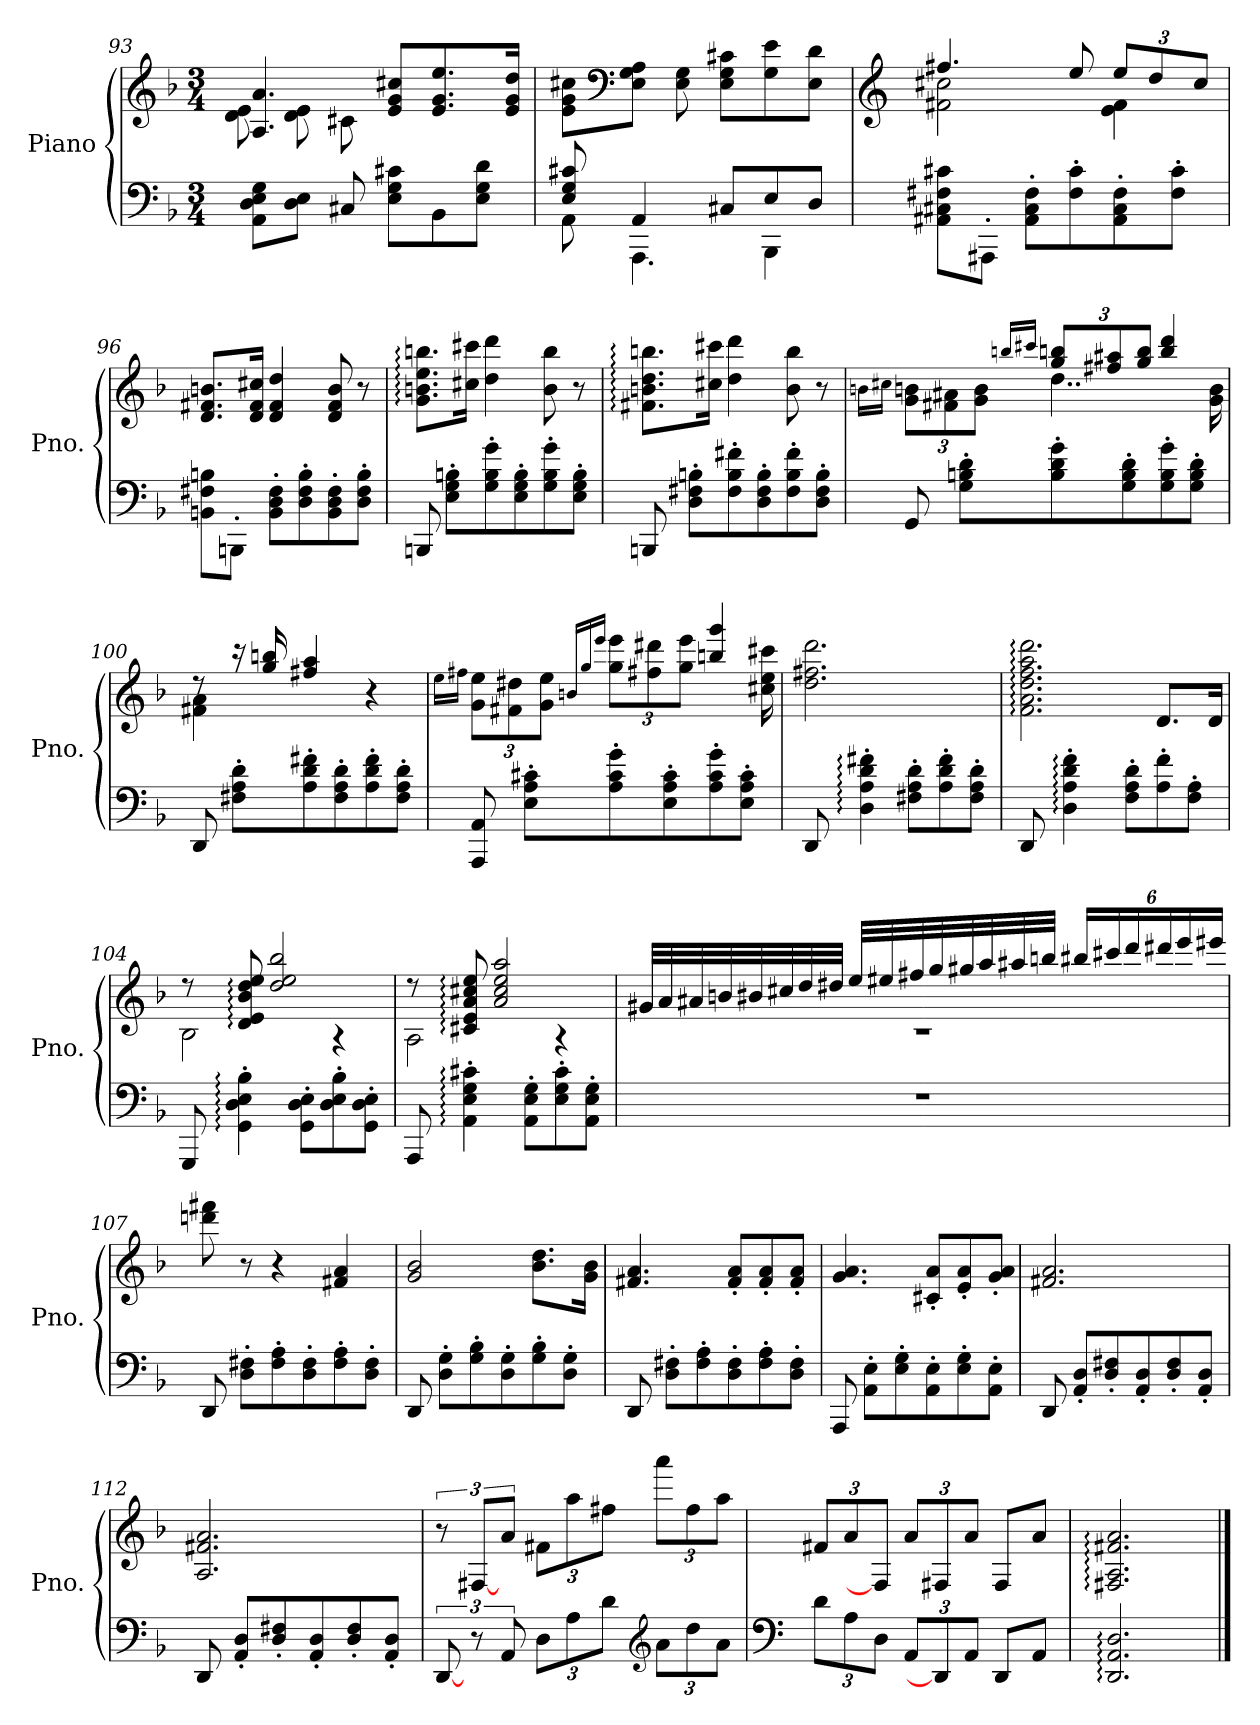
**kern	**kern
*part1	*part1
*staff2	*staff1
*I"Piano	*
*I'Pno.	*
*clefF4	*clefG2
*k[b-]	*k[b-]
*M3/4	*M3/4
=93	=93
*	*^
8AA\ 8D\ 8E\ 8G\L	4.A/ 4.a/	8d\ 8e\
8D\ 8E\J	.	8d\ 8e\
8C#X/	.	8c#X\
8E\ 8G\ 8c#X\L	8e/ 8g/ 8cc#X/L	8ryy
8BB-\	8.e/ 8.g/ 8.ee/	4ryy
8E\ 8G\ 8d\J	.	.
.	16e/ 16g/ 16dd/Jk	.
=94	=94	=94
*^	*	*
8E/ 8G/ 8c#X/	8AA\	8e\ 8g\ 8cc#X\L	8ryy
*	*	*clefF4	*
4AA/	4.AAA\	8E\ 8G\ 8A\J	2ryy
.	.	8E\ 8G\	.
8C#X/L	.	8E\ 8G\ 8c#X\L	.
8E/	4BBB-\	8G\ 8e\	.
8D/J	.	8E\ 8d\J	8ryy
!!LO:LB:g=z	!!
=95	=95	=95	=95
*	*	*clefG2	*
8AA#X\ 8C#X\ 8F#X\ 8c#X\L	2.rgyy	4.ff#X/	2f#X\ 2cc#X\
8AAA#X'\J	.	.	.
8AA#\' 8C#\' 8F#\'L	.	.	.
8F#\' 8c#\'	.	8ee/	.
*	*	*Xbrackettup	*
8AA#\' 8C#\' 8F#\'	.	12ee/L	4e\ 4f#\
.	.	12dd/	.
8F#\' 8c#\'J	.	.	.
.	.	12cc#/J	.
*	*	*v	*v
=96	=96	=96
8BBn\ 8F#X\ 8Bn\L	2.rgyy	8.d/ 8.f#X/ 8.bn/L
8BBBn'\J	.	.
.	.	16d/ 16f#/ 16cc#X/Jk
8BB\' 8D\' 8F#\'L	.	4d/ 4f#/ 4dd/
8D\' 8F#\' 8B\'	.	.
8BB\' 8D\' 8F#\'	.	8d/ 8f#/ 8b/
8D\' 8F#\' 8B\'J	.	8r
*v	*v	*
=97	=97
8BBBn/	8.g\: 8.bn\: 8.ee\: 8.bbn\:L
8E\' 8G\' 8Bn\'L	.
.	16cc#X\ 16ccc#X\Jk
8G\' 8B\' 8g\'	4dd\ 4ddd\
8E\' 8G\' 8B\'	.
8G\' 8B\' 8g\'	8b\ 8bb\
8E\' 8G\' 8B\'J	8r
=98	=98
8BBBn/	8.f#X\: 8.bn\: 8.dd\: 8.bbn\:L
8D\' 8F#X\' 8Bn\'L	.
.	16cc#X\ 16ccc#X\Jk
8F#\' 8B\' 8f#X\'	4dd\ 4ddd\
8D\' 8F#\' 8B\'	.
8F#\' 8B\' 8f#\'	8b\ 8bb\
8D\' 8F#\' 8B\'J	8r
!!LO:LB:g=z
=99	=99
*	*^
.	.	16qbn\LL
.	.	16qcc#X\JJ
8GG/	4rffyy	12g\ 12b\L
.	.	12f#X\ 12a#X\
8G\' 8Bn\' 8d\'L	.	.
.	.	12g\ 12b\J
.	16qbbn/LL	.
.	16qccc#X/JJ	.
8B\' 8d\' 8g\'	12gg/ 12bb/L	4..dd\
.	12ff#X/ 12aa#X/	.
8G\' 8B\' 8d\'	.	.
.	12gg/ 12bb/J	.
8G\' 8B\' 8g\'	4bb/ 4ddd/	.
8G\' 8B\' 8d\'J	.	.
.	.	16g\ 16b\
=100	=100	=100
8DD/	8rdd	4f#X\ 4a\
8F#X\' 8A\' 8d\'L	16r	.
.	16gg/ 16bbn/	.
8A\' 8d\' 8f#X\'	4ff#X/ 4aa/	4ryy
8F#\' 8A\' 8d\'	.	.
8A\' 8d\' 8f#\'	4r	4ryy
8F#\' 8A\' 8d\'J	.	.
!!LO:LB:g=z	!!
=101	=101	=101
.	.	16qee\LL
.	.	16qff#X\JJ
8AAA/ 8AA/	4rffyy	12g\ 12ee\L
.	.	12f#X\ 12dd#X\
8E\' 8A\' 8c#X\'L	.	.
.	.	12g\ 12ee\J
.	16qbn/LL	.
.	16qgg/	.
.	16qeee/JJ	.
8A\' 8c#\' 8g\'	12gg\ 12eee\L	4..rddyy
.	12ff#\ 12ddd#X\	.
8E\' 8A\' 8c#\'	.	.
.	12gg\ 12eee\J	.
8A\' 8c#\' 8g\'	4bbn/ 4ggg/	.
8E\' 8A\' 8c#\'J	.	.
.	.	16cc#X\ 16ee\ 16ccc#X\
*	*v	*v
=102	=102
8DD/	2.dd\ 2.ff#X\ 2.ddd\
4D\:' 4A\:' 4d\:' 4f#X\:'	.
8F#X\' 8A\' 8d\'L	.
8A\' 8d\' 8f#\'	.
8F#\' 8A\' 8d\'J	.
=103	=103
*	*^
8DD/	4rgyy	2.f\: 2.a\: 2.dd\: 2.ff\: 2.aa\: 2.ddd\:
4D\:' 4A\:' 4d\:' 4f\:'	.	.
.	4ryy	.
8F\' 8A\' 8d\'L	.	.
8A\' 8f\'	8.d/L	.
8F\' 8A\'J	.	.
.	16d/Jk	.
!!LO:LB:g=z	!!
=104	=104	=104
8GGG/	8r	2B-\
4GG\:' 4D\:' 4E\:' 4B-\:'	8d/: 8e/: 8b-/: 8dd/: 8ee/:	.
.	2dd/ 2ee/ 2bb-/	.
8GG\' 8D\' 8E\'L	.	.
8D\' 8E\' 8B-\'	.	4r
8GG\' 8D\' 8E\'J	.	.
=105	=105	=105
8AAA/	8r	2A\
4AA\:' 4E\:' 4G\:' 4c#X\:'	8c#X/: 8e/: 8a/: 8cc#X/: 8ee/:	.
.	2a/ 2cc#/ 2ee/ 2aa/	.
8AA\' 8E\' 8G\'L	.	.
8E\' 8G\' 8c#\'	.	4r
8AA\' 8E\' 8G\'J	.	.
!!LO:LB:g=z	!!
=106	=106	=106
2.r	32g#X/LLL	2.r
.	32a/	.
.	32a#X/	.
.	32bn/	.
.	32b#X/	.
.	32cc#X/	.
.	32dd/	.
.	32dd#X/JJJ	.
.	32ee/LLL	.
.	32ee#X/	.
.	32ff#X/	.
.	32gg/	.
.	32gg#X/	.
.	32aa/	.
.	32aa#X/	.
.	32bbn/JJJ	.
.	24bb#X/LL	.
.	24ccc#X/	.
.	24ddd/	.
.	24ddd#X/	.
.	24eee/	.
.	24eee#X/JJ	.
*	*v	*v
=107	=107
8DD/	8dddn\ 8fff#X\
8D\' 8F#X\'L	8r
8F#\' 8A\'	4r
8D\' 8F#\'	.
8F#\' 8A\'	4f#X/ 4a/
8D\' 8F#\'J	.
!!LO:PB:g=z
=108	=108
8DD/	2g/ 2b-/
8D\' 8G\'L	.
8G\' 8B-\'	.
8D\' 8G\'	.
8G\' 8B-\'	8.b-\ 8.dd\L
8D\' 8G\'J	.
.	16g\ 16b-\Jk
=109	=109
8DD/	4.f#X/ 4.a/
8D\' 8F#X\'L	.
8F#\' 8A\'	.
8D\' 8F#\'	8f#/' 8a/'L
8F#\' 8A\'	8f#/' 8a/'
8D\' 8F#\'J	8f#/' 8a/'J
=110	=110
8AAA/	4.g/ 4.a/
8AA\' 8E\'L	.
8E\' 8G\'	.
8AA\' 8E\'	8c#X/' 8a/'L
8E\' 8G\'	8e/' 8a/'
8AA\' 8E\'J	8g/' 8a/'J
=111	=111
8DD/	2.f#X/ 2.a/
8AA/' 8D/'L	.
8D/' 8F#X/'	.
8AA/' 8D/'	.
8D/' 8F#/'	.
8AA/' 8D/'J	.
=112	=112
8DD/	2.A/ 2.f#X/ 2.a/
8AA/' 8D/'L	.
8D/' 8F#X/'	.
8AA/' 8D/'	.
8D/' 8F#/'	.
8AA/' 8D/'J	.
!!LO:LB:g=z
=113	=113
*	*brackettup
[12DD/	12r
12r	[12F#X/L
12AA/	12a/J
*Xbrackettup	*Xbrackettup
12D\L	12f#X\L
12A\	12aa\
12d\J	12ff#X\J
*clefG2	*
12a\L	12aaa\L
12dd\	12ff#\
12a\J	12aa\J
=114	=114
*clefF4	*
12d\L	12f#X/L
12A\	12a/
12D\J	12F#/J]
12AA/L	12a/L
12DD/]	12F#X/
12AA/J	12a/J
8DD/L	8F#/L
8AA/J	8a/J
=115	=115
2.DD/: 2.AA/: 2.D/:	2.F#X/: 2.A/: 2.f#X/: 2.a/:
==	==
*-	*-
